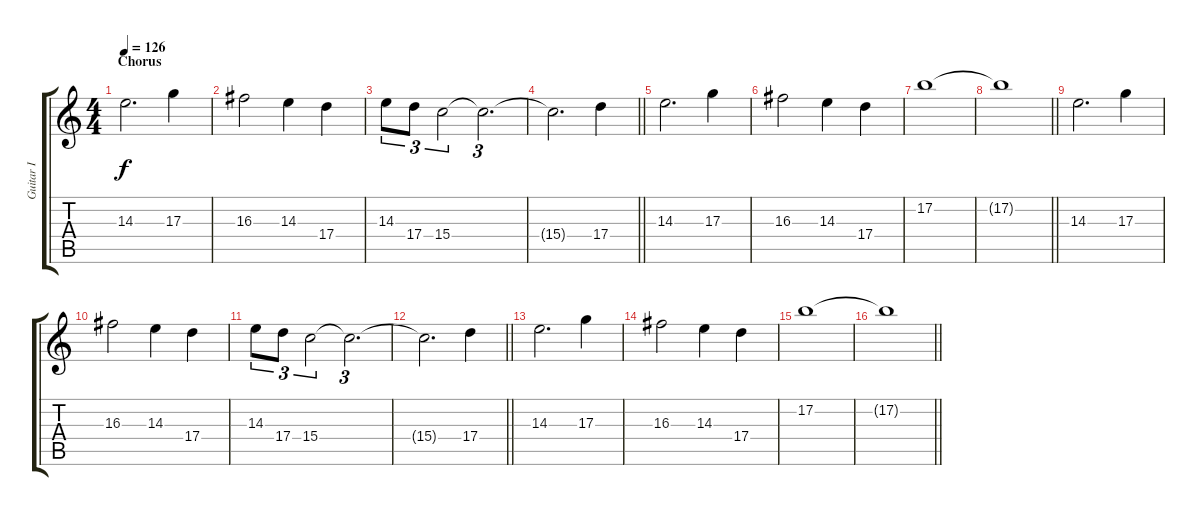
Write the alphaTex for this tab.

\track ("Guitar I" "Guitar I") {instrument distortionguitar}
\staff {score tabs}
\tuning (B3 Gb3 D3 A2 E2 B1) {hide}
\ts (4 4)
\section ("" "Chorus")
\tempo 126
\clef g2
\ks c
14.3.2{d dy f} 17.3.4 |
16.3.2 14.3.4 17.4.4 |
14.3.8{tu (3 2)} 17.4.8{tu (3 2)} 15.4.2{tu (3 2)} 15.4{t}.2{d tu (3 2)} |
\barLineRight lightlight
15.4{t}.2{d} 17.4.4 |
\section ("" "")
14.3.2{d} 17.3.4 |
16.3.2 14.3.4 17.4.4 |
17.2.1 |
\barLineRight lightlight
17.2{t}.1 |
\section ("" "")
14.3.2{d} 17.3.4 |
16.3.2 14.3.4 17.4.4 |
14.3.8{tu (3 2)} 17.4.8{tu (3 2)} 15.4.2{tu (3 2)} 15.4{t}.2{d tu (3 2)} |
\barLineRight lightlight
15.4{t}.2{d} 17.4.4 |
\section ("" "")
14.3.2{d} 17.3.4 |
16.3.2 14.3.4 17.4.4 |
17.2.1 |
\barLineRight lightlight
17.2{t}.1
